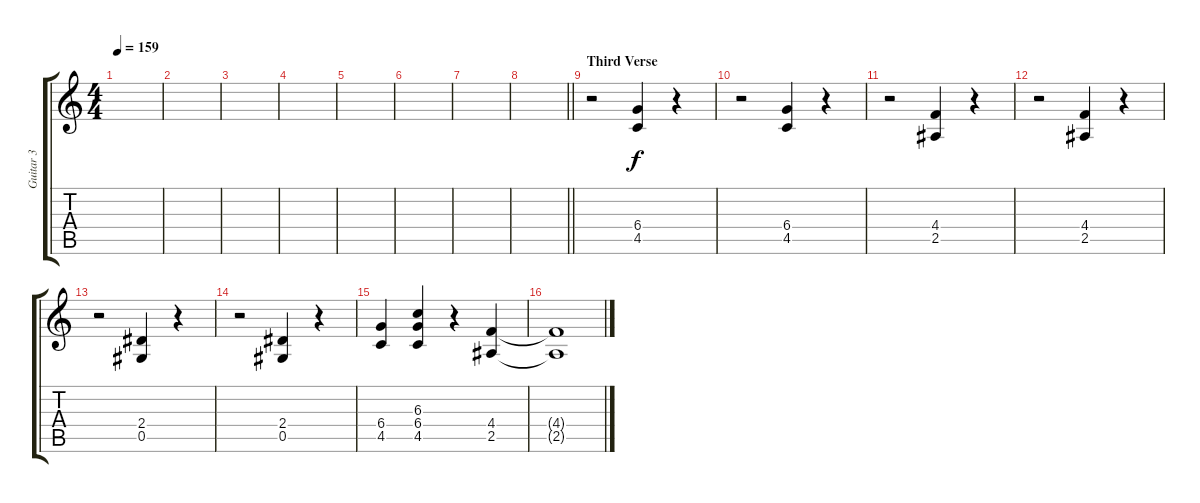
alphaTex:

\track ("Guitar 3" "Guitar 3") {instrument distortionguitar}
\staff {score tabs}
\tuning (Eb4 Bb3 Gb3 Db3 Ab2 Eb2) {hide}
\ts (4 4)
\tempo 159
\clef g2
\ks c
|
|
|
|
|
|
|
\barLineRight lightlight
|
\section ("" "Third Verse")
r.2 (6.4 4.5).4 r.4 |
r.2 (6.4 4.5).4 r.4 |
r.2 (4.4 2.5).4 r.4 |
r.2 (4.4 2.5).4 r.4 |
r.2 (2.4 0.5).4 r.4 |
r.2 (2.4 0.5).4 r.4 |
(6.4 4.5).4 (6.3 6.4 4.5).4 r.4 (4.4 2.5).4 |
(4.4{t} 2.5{t}).1
